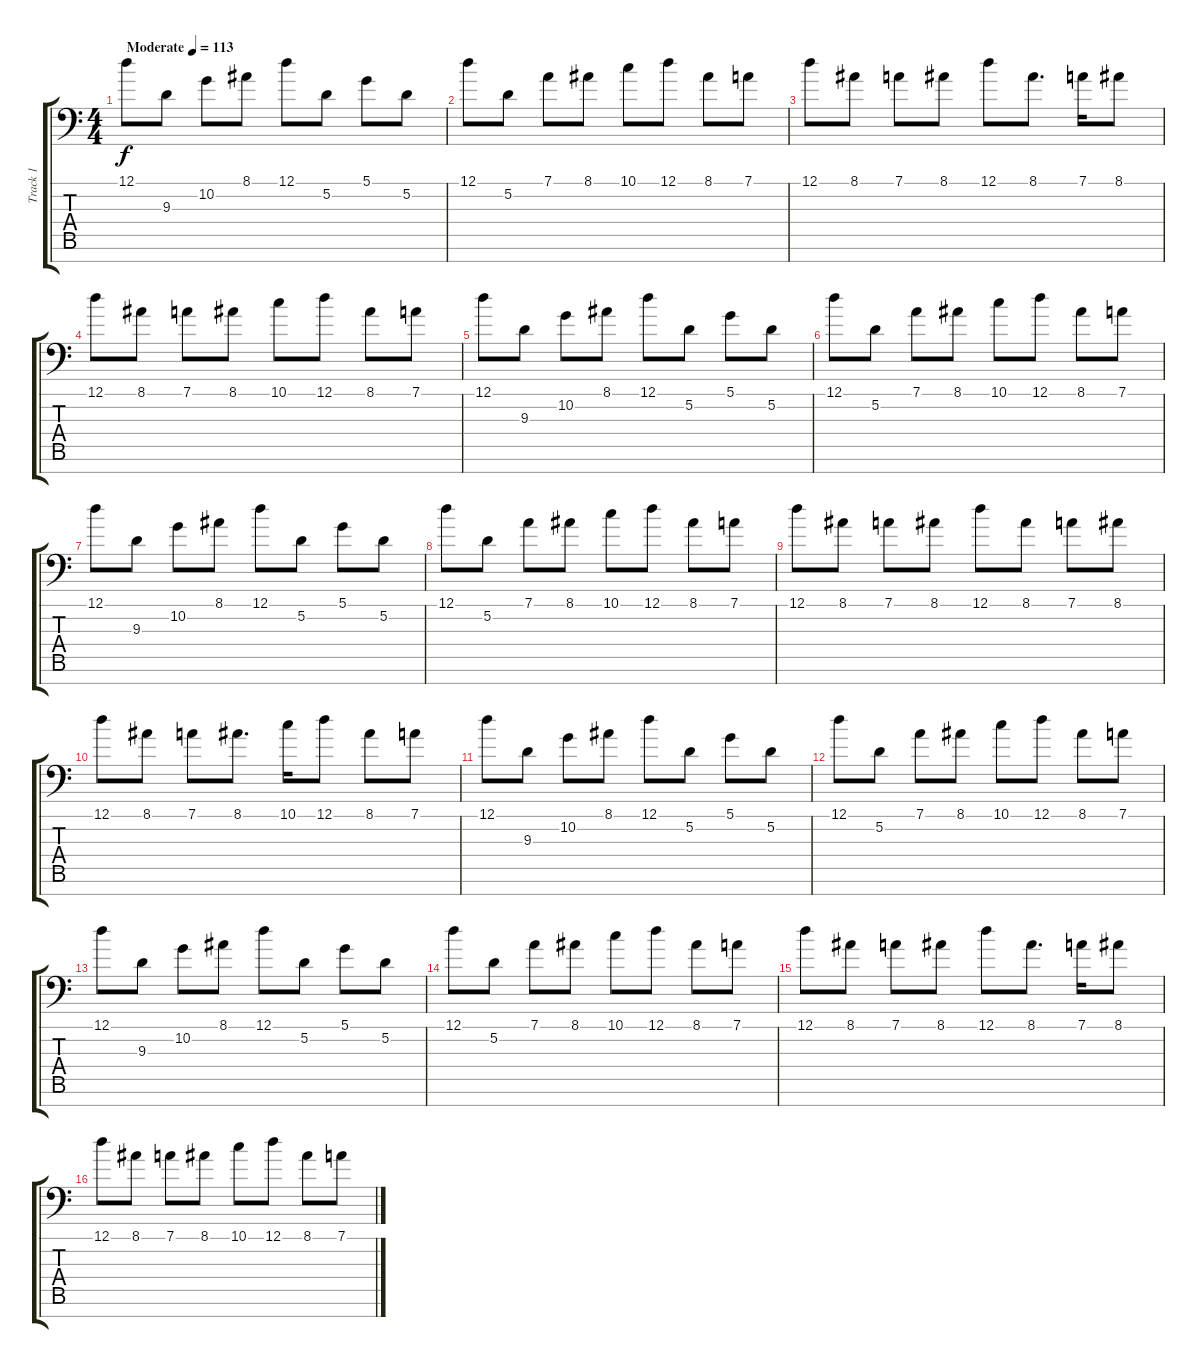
\track ("Track 1" "Track 1") {instrument harpsichord}
\staff {score tabs}
\tuning (D4 A3 F3 C3 G2 D2 G1) {hide}
\ts (4 4)
\tempo (113 "Moderate")
\clef f4
\ks c
12.1.8{dy f instrument harpsichord} 9.3.8 10.2.8 8.1.8 12.1.8 5.2.8 5.1.8 5.2.8 |
12.1.8 5.2.8 7.1.8 8.1.8 10.1.8 12.1.8 8.1.8 7.1.8 |
12.1.8 8.1.8 7.1.8 8.1.8 12.1.8 8.1.8{d} 7.1.16 8.1.8 |
12.1.8 8.1.8 7.1.8 8.1.8 10.1.8 12.1.8 8.1.8 7.1.8 |
12.1.8 9.3.8 10.2.8 8.1.8 12.1.8 5.2.8 5.1.8 5.2.8 |
12.1.8 5.2.8 7.1.8 8.1.8 10.1.8 12.1.8 8.1.8 7.1.8 |
12.1.8 9.3.8 10.2.8 8.1.8 12.1.8 5.2.8 5.1.8 5.2.8 |
12.1.8 5.2.8 7.1.8 8.1.8 10.1.8 12.1.8 8.1.8 7.1.8 |
12.1.8 8.1.8 7.1.8 8.1.8 12.1.8 8.1.8 7.1.8 8.1.8 |
12.1.8 8.1.8 7.1.8 8.1.8{d} 10.1.16 12.1.8 8.1.8 7.1.8 |
12.1.8 9.3.8 10.2.8 8.1.8 12.1.8 5.2.8 5.1.8 5.2.8 |
12.1.8 5.2.8 7.1.8 8.1.8 10.1.8 12.1.8 8.1.8 7.1.8 |
12.1.8 9.3.8 10.2.8 8.1.8 12.1.8 5.2.8 5.1.8 5.2.8 |
12.1.8 5.2.8 7.1.8 8.1.8 10.1.8 12.1.8 8.1.8 7.1.8 |
12.1.8 8.1.8 7.1.8 8.1.8 12.1.8 8.1.8{d} 7.1.16 8.1.8 |
12.1.8 8.1.8 7.1.8 8.1.8 10.1.8 12.1.8 8.1.8 7.1.8
